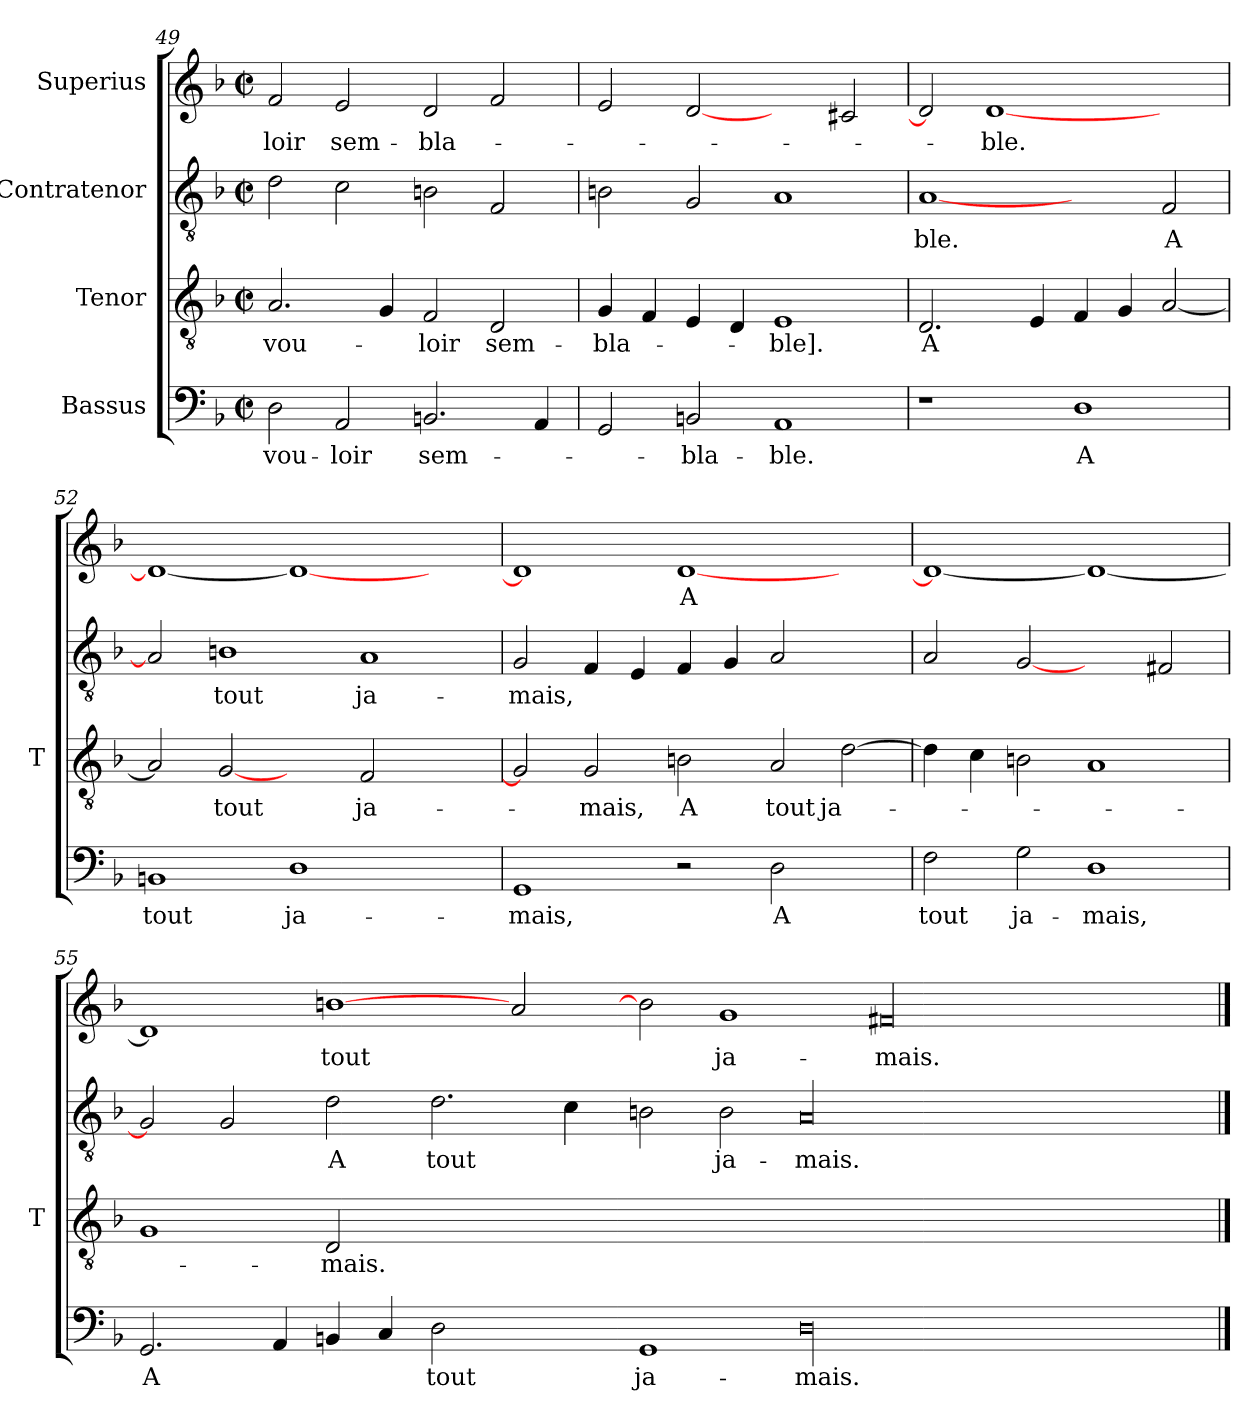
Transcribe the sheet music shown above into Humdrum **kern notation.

**kern	**text	**kern	**text	**kern	**text	**kern	**text
*part4	*part4	*part3	*part3	*part2	*part2	*part1	*part1
*staff4	*staff4	*staff3	*staff3	*staff2	*staff2	*staff1	*staff1
*I"Bassus	*	*I"Tenor	*	*I"Contratenor	*	*I"Superius	*
*	*	*I'T	*	*	*	*	*
*clefF4	*	*clefGv2	*	*clefGv2	*	*clefG2	*
*k[b-]	*	*k[b-]	*	*k[b-]	*	*k[b-]	*
*F:	*	*F:	*	*F:	*	*F:	*
*M2/2	*	*M2/2	*	*M2/2	*	*M2/2	*
*met(c|)	*	*met(c|)	*	*met(c|)	*	*met(c|)	*
=49	=49	=49	=49	=49	=49	=49	=49
2D	vou-	2.A	vou-	2d	.	2f	-loir
2AA	-loir	.	.	2c	.	2e	sem-
.	.	4G	.	.	.	.	.
2.BBn	sem-	2F	-loir	2B	.	2d	bla-
.	.	2D	sem-	2F	.	2f	.
4AA	.	.	.	.	.	.	.
=50	=50	=50	=50	=50	=50	=50	=50
2GG	.	4G	bla-	2B	.	2e	.
.	.	4F	.	.	.	.	.
2BBn	bla-	4E	.	2G	.	[2d	.
.	.	4D	.	.	.	.	.
1AA	-ble.	1E	-ble].	1A	.	2ryy	.
.	.	.	.	.	.	2c#X	.
=51	=51	=51	=51	=51	=51	=51	=51
1r	.	2.D	-A	[1A	-ble.	2d]	.
.	.	.	.	.	.	[1d	-ble.
.	.	4E	.	.	.	.	.
1D	-A	4F	.	2ryy	.	.	.
.	.	4G	.	.	.	.	.
.	.	[2A	.	2F	-A	2ryy	.
=52	=52	=52	=52	=52	=52	=52	=52
1BBn	-tout	2A]	.	2A]	.	1d_	.
.	.	[2G	-tout	1B	-tout	.	.
1D	ja-	2ryy	.	.	.	1d_	.
.	.	2F	ja-	1A	ja-	.	.
2ryy	.	2ryy	.	.	.	2ryy	.
!!LO:PB:g=z
=53	=53	=53	=53	=53	=53	=53	=53
1GG	-mais,	2G]	.	2G	-mais,	1d]	.
.	.	2G	-mais,	4F	.	.	.
.	.	.	.	4E	.	.	.
2r	.	2Bn	-A	4F	.	[1d	-A
.	.	.	.	4G	.	.	.
2D	-A	2A	-tout	2A	.	.	.
2ryy	.	[2d	ja-	2ryy	.	2ryy	.
=54	=54	=54	=54	=54	=54	=54	=54
2F	-tout	4d]	.	2A	.	1d_	.
.	.	4c	.	.	.	.	.
2G	ja-	2Bn	.	[2G	.	.	.
1D	-mais,	1A	.	2ryy	.	1d_	.
.	.	.	.	2F#X	.	.	.
=55	=55	=55	=55	=55	=55	=55	=55
2.GG	-A	1G	.	2G]	.	1d]	.
.	.	.	.	2G	.	.	.
4AA	.	.	.	.	.	.	.
4BBn	.	2D	-mais.	2d	-A	[1b	-tout
4C	.	.	.	.	.	.	.
2D	-tout	2ryy	.	2.d	-tout	.	.
2ryy	.	2ryy	.	.	.	2a	.
.	.	.	.	4c	.	.	.
=56-	=56-	=56-	=56-	=56-	=56-	=56-	=56-
1GG	ja-	1ryy	.	2B	.	2b]	.
.	.	.	.	2B	ja-	1g	ja-
00D	-mais.	00ryy	.	00A	-mais.	.	.
.	.	.	.	.	.	00f#X	-mais.
2ryy	.	2ryy	.	2ryy	.	.	.
==	==	==	==	==	==	==	==
*-	*-	*-	*-	*-	*-	*-	*-
